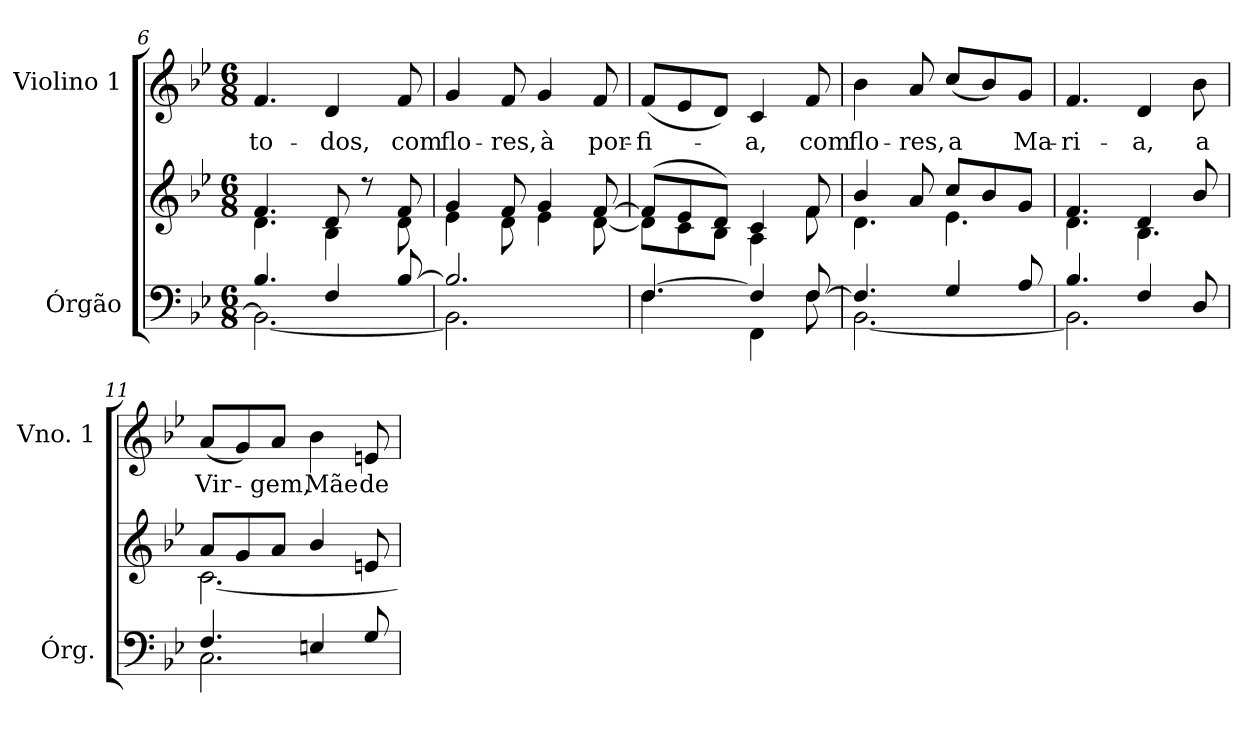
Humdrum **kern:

**kern	**kern	**kern	**text
*part2	*part2	*part1	*part1
*staff3	*staff2	*staff1	*staff1
*I"Órgão	*	*I"Violino 1	*
*I'Órg.	*	*I'Vno. 1	*
!!LO:LB:g=z
*clefF4	*clefG2	*clefG2	*
*k[b-e-]	*k[b-e-]	*k[b-e-]	*
*B-:	*B-:	*B-:	*
*M6/8	*M6/8	*M6/8	*
=6	=6	=6	=6
*^	*^	*	*
!	!	!	!	!	!LO:LY:b:color=#000000
4.B-i/	2.BB-i\_<	4.fi/	4.di\	4.fi/	to-
!	!	!	!	!	!LO:LY:b:color=#000000
4Fi/	.	8di/	4B-i\	4di/	-dos,
.	.	8r	.	.	.
!	!	!	!	!	!LO:LY:b:color=#000000
[>8B-i/	.	8fi/	8di\	8fi/	com
=7	=7	=7	=7	=7	=7
!	!	!	!	!	!LO:LY:b:color=#000000
2.B-i/]	2.BB-i\]	4gi/	4e-i\	4gi/	flo-
!	!	!	!	!	!LO:LY:b:color=#000000
.	.	8fi/	8di\	8fi/	-res,
!	!	!	!	!	!LO:LY:b:color=#000000
.	.	4gi/	4e-i\	4gi/	à
!	!	!	!	!	!LO:LY:b:color=#000000
.	.	[>8fi/	[<8di\	8fi/	por-
=8	=8	=8	=8	=8	=8
!	!	!	!	!	!LO:LY:b:color=#000000
[>4.Fi/	4.Fi\	(8fi/L]	8di\L]	(8fi/L	-fi-
.	.	8e-i/	8ci\	8e-i/	.
.	.	8di/J)	8B-i\J	8di/J)	.
!	!	!	!	!	!LO:LY:b:color=#000000
4Fi/]	4FFi\	4ci/	4Ai\	4ci/	-a,
!	!	!	!	!	!LO:LY:b:color=#000000
[>8Fi/	8Fi\	8fi/	8fi\	8fi/	com
=9	=9	=9	=9	=9	=9
!	!	!	!	!	!LO:LY:b:color=#000000
4.Fi/]	[<2.BB-i\	4b-i/	4.di\	4b-i\	flo-
!	!	!	!	!	!LO:LY:b:color=#000000
.	.	8ai/	.	8ai/	-res,
!	!	!	!	!	!LO:LY:b:color=#000000
4Gi/	.	8cci/L	4.e-i\	(8cci/L	a
.	.	8b-i/	.	8b-i/)	.
!	!	!	!	!	!LO:LY:b:color=#000000
8Ai/	.	8gi/J	.	8gi/J	Ma-
=10	=10	=10	=10	=10	=10
!	!	!	!	!	!LO:LY:b:color=#000000
4.B-i/	2.BB-i\]	4.fi/	4.di\	4.fi/	-ri-
!	!	!	!	!	!LO:LY:b:color=#000000
4Fi/	.	4di/	4.B-i\	4di/	-a,
!	!	!	!	!	!LO:LY:b:color=#000000
8Di/	.	8b-i/	.	8b-i\	a
=11	=11	=11	=11	=11	=11
!	!	!	!	!	!LO:LY:b:color=#000000
4.Fi/	2.Ci\	8ai/L	[<2.ci\	(8ai/L	Vir-
.	.	8gi/	.	8gi/)	.
!	!	!	!	!	!LO:LY:b:color=#000000
.	.	8ai/J	.	8ai/J	-gem,
!	!	!	!	!	!LO:LY:b:color=#000000
4Eni/	.	4b-i/	.	4b-i\	Mãe
!	!	!	!	!	!LO:LY:b:color=#000000
8Gi/	.	8eni/	.	8eni/	de
*v	*v	*	*	*	*
*	*v	*v	*	*
=	=	=	=
*-	*-	*-	*-
